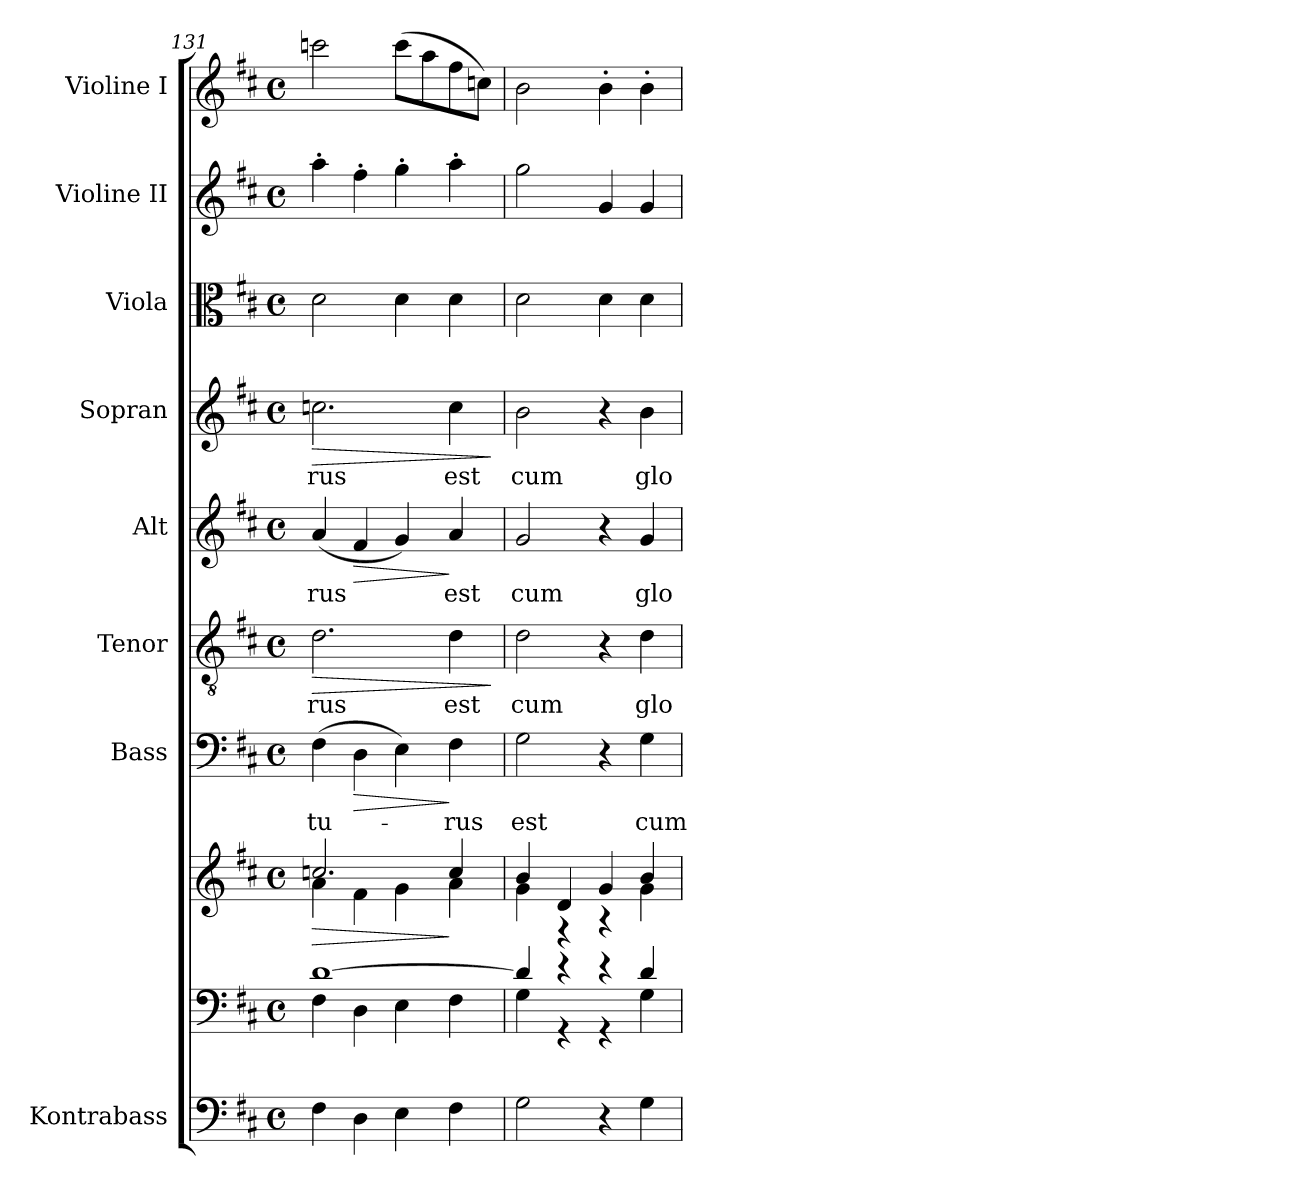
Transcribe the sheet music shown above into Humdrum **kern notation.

**kern	**kern	**kern	**dynam	**kern	**text	**dynam	**kern	**text	**dynam	**kern	**text	**dynam	**kern	**text	**dynam	**kern	**kern	**kern
*part9	*part8	*part8	*part8	*part7	*part7	*part7	*part6	*part6	*part6	*part5	*part5	*part5	*part4	*part4	*part4	*part3	*part2	*part1
*staff10	*staff9	*staff8	*staff8/9	*staff7	*staff7	*staff7	*staff6	*staff6	*staff6	*staff5	*staff5	*staff5	*staff4	*staff4	*staff4	*staff3	*staff2	*staff1
*I"Kontrabass	*	*	*	*I"Bass	*	*	*I"Tenor	*	*	*I"Alt	*	*	*I"Sopran	*	*	*I"Viola	*I"Violine II	*I"Violine I
*I'Kb.	*	*	*	*I'B.	*	*	*I'T.	*	*	*I'A.	*	*	*I'S.	*	*	*I'Vla.	*I'Vl. II	*I'Vl. I
*clefF4	*clefF4	*clefG2	*	*clefF4	*	*	*clefGv2	*	*	*clefG2	*	*	*clefG2	*	*	*clefC3	*clefG2	*clefG2
*ITrd7c12	*	*	*	*	*	*	*	*	*	*	*	*	*	*	*	*	*	*
*k[f#c#]	*k[f#c#]	*k[f#c#]	*	*k[f#c#]	*	*	*k[f#c#]	*	*	*k[f#c#]	*	*	*k[f#c#]	*	*	*k[f#c#]	*k[f#c#]	*k[f#c#]
*D:	*D:	*D:	*	*D:	*	*	*D:	*	*	*D:	*	*	*D:	*	*	*D:	*D:	*D:
*M4/4	*M4/4	*M4/4	*	*M4/4	*	*	*M4/4	*	*	*M4/4	*	*	*M4/4	*	*	*M4/4	*M4/4	*M4/4
*met(c)	*met(c)	*met(c)	*	*met(c)	*	*	*met(c)	*	*	*met(c)	*	*	*met(c)	*	*	*met(c)	*met(c)	*met(c)
=131	=131	=131	=131	=131	=131	=131	=131	=131	=131	=131	=131	=131	=131	=131	=131	=131	=131	=131
*	*^	*	*	*	*	*	*	*	*	*	*	*	*	*	*	*	*	*
!	!	!	!	!LO:HP:b	!	!LO:LY:b	!	!	!LO:LY:b	!LO:HP:b	!	!LO:LY:b	!	!	!LO:LY:b	!LO:HP:b	!	!	!
*	*	*	*^	*	*	*	*	*	*	*	*	*	*	*	*	*	*	*	*
4FF#\	[>1d	4F#\	2.ccn/	4a\	>	(>4F#\	-tu-	.	2.d\	-rus	>	(<4a/	-rus	.	2.ccn\	-rus	>	2d\	4aa'>\	2cccn\
!	!	!	!	!	!	!	!	!LO:HP:b	!	!	!	!	!	!LO:HP:b	!	!	!	!	!	!
4DD\	.	4D\	.	4f#\	.	4D\	.	>	.	.	.	4f#/	.	>	.	.	.	.	4ff#'>\	.
4EE\	.	4E\	.	4g\	.	4E\)	.	.	.	.	.	4g/)	.	.	.	.	.	4d\	4gg'>\	(>8ccc\L
.	.	.	.	.	.	.	.	.	.	.	.	.	.	.	.	.	.	.	.	8aa\
!	!	!	!	!	!	!	!LO:LY:b	!	!	!LO:LY:b	!	!	!LO:LY:b	!	!	!LO:LY:b	!	!	!	!
4FF#\	.	4F#\	4cc/	4a\	]	4F#\	-rus	]	4d\	est	.	4a/	est	]	4cc\	est	.	4d\	4aa'>\	8ff#\
.	.	.	.	.	.	.	.	.	.	.	.	.	.	.	.	.	.	.	.	8ccn\J)
*	*v	*v	*	*	*	*	*	*	*	*	*	*	*	*	*	*	*	*	*	*
*	*	*v	*v	*	*	*	*	*	*	*	*	*	*	*	*	*	*	*	*
.	.	.	.	.	.	.	.	.	]	.	.	.	.	.	]	.	.	.
!!LO:PB:g=z
=132	=132	=132	=132	=132	=132	=132	=132	=132	=132	=132	=132	=132	=132	=132	=132	=132	=132	=132
*	*^	*^	*	*	*	*	*	*	*	*	*	*	*	*	*	*	*	*
!	!	!	!	!	!	!	!LO:LY:b	!	!	!LO:LY:b	!	!	!LO:LY:b	!	!	!LO:LY:b	!	!	!	!
2GG\	4d/]	4G\	4b/	4g\	.	2G\	est	.	2d\	cum	.	2g/	cum	.	2b\	cum	.	2d\	2gg\	2b\
.	4r	4r	4d/	4rF	.	.	.	.	.	.	.	.	.	.	.	.	.	.	.	.
4r	4r	4r	4g/	4rG	.	4r	.	.	4r	.	.	4r	.	.	4r	.	.	4d\	4g/	4b'>\
!	!	!	!	!	!	!	!LO:LY:b	!	!	!LO:LY:b	!	!	!LO:LY:b	!	!	!LO:LY:b	!	!	!	!
4GG\	4d/	4G\	4b/	4g\	.	4G\	cum	.	4d\	glo-	.	4g/	glo-	.	4b\	glo-	.	4d\	4g/	4b'>\
*	*v	*v	*	*	*	*	*	*	*	*	*	*	*	*	*	*	*	*	*	*
*	*	*v	*v	*	*	*	*	*	*	*	*	*	*	*	*	*	*	*	*
=	=	=	=	=	=	=	=	=	=	=	=	=	=	=	=	=	=	=
*-	*-	*-	*-	*-	*-	*-	*-	*-	*-	*-	*-	*-	*-	*-	*-	*-	*-	*-
